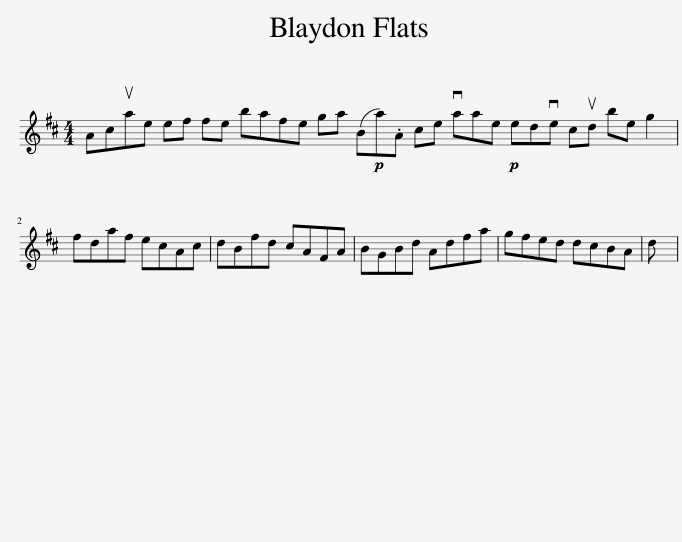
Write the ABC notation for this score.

X:1
L:1/8
M:4/4
I:linebreak $
K:D
V:1 treble
V:1
 Acuae ef fe bafe ga (B!p!a).A ce vaae!p! edve cud be g2 |$ fdaf ecAc | dBfd cAFA | BGBd Adfa | gfed dcBA | %5
 d | %6
